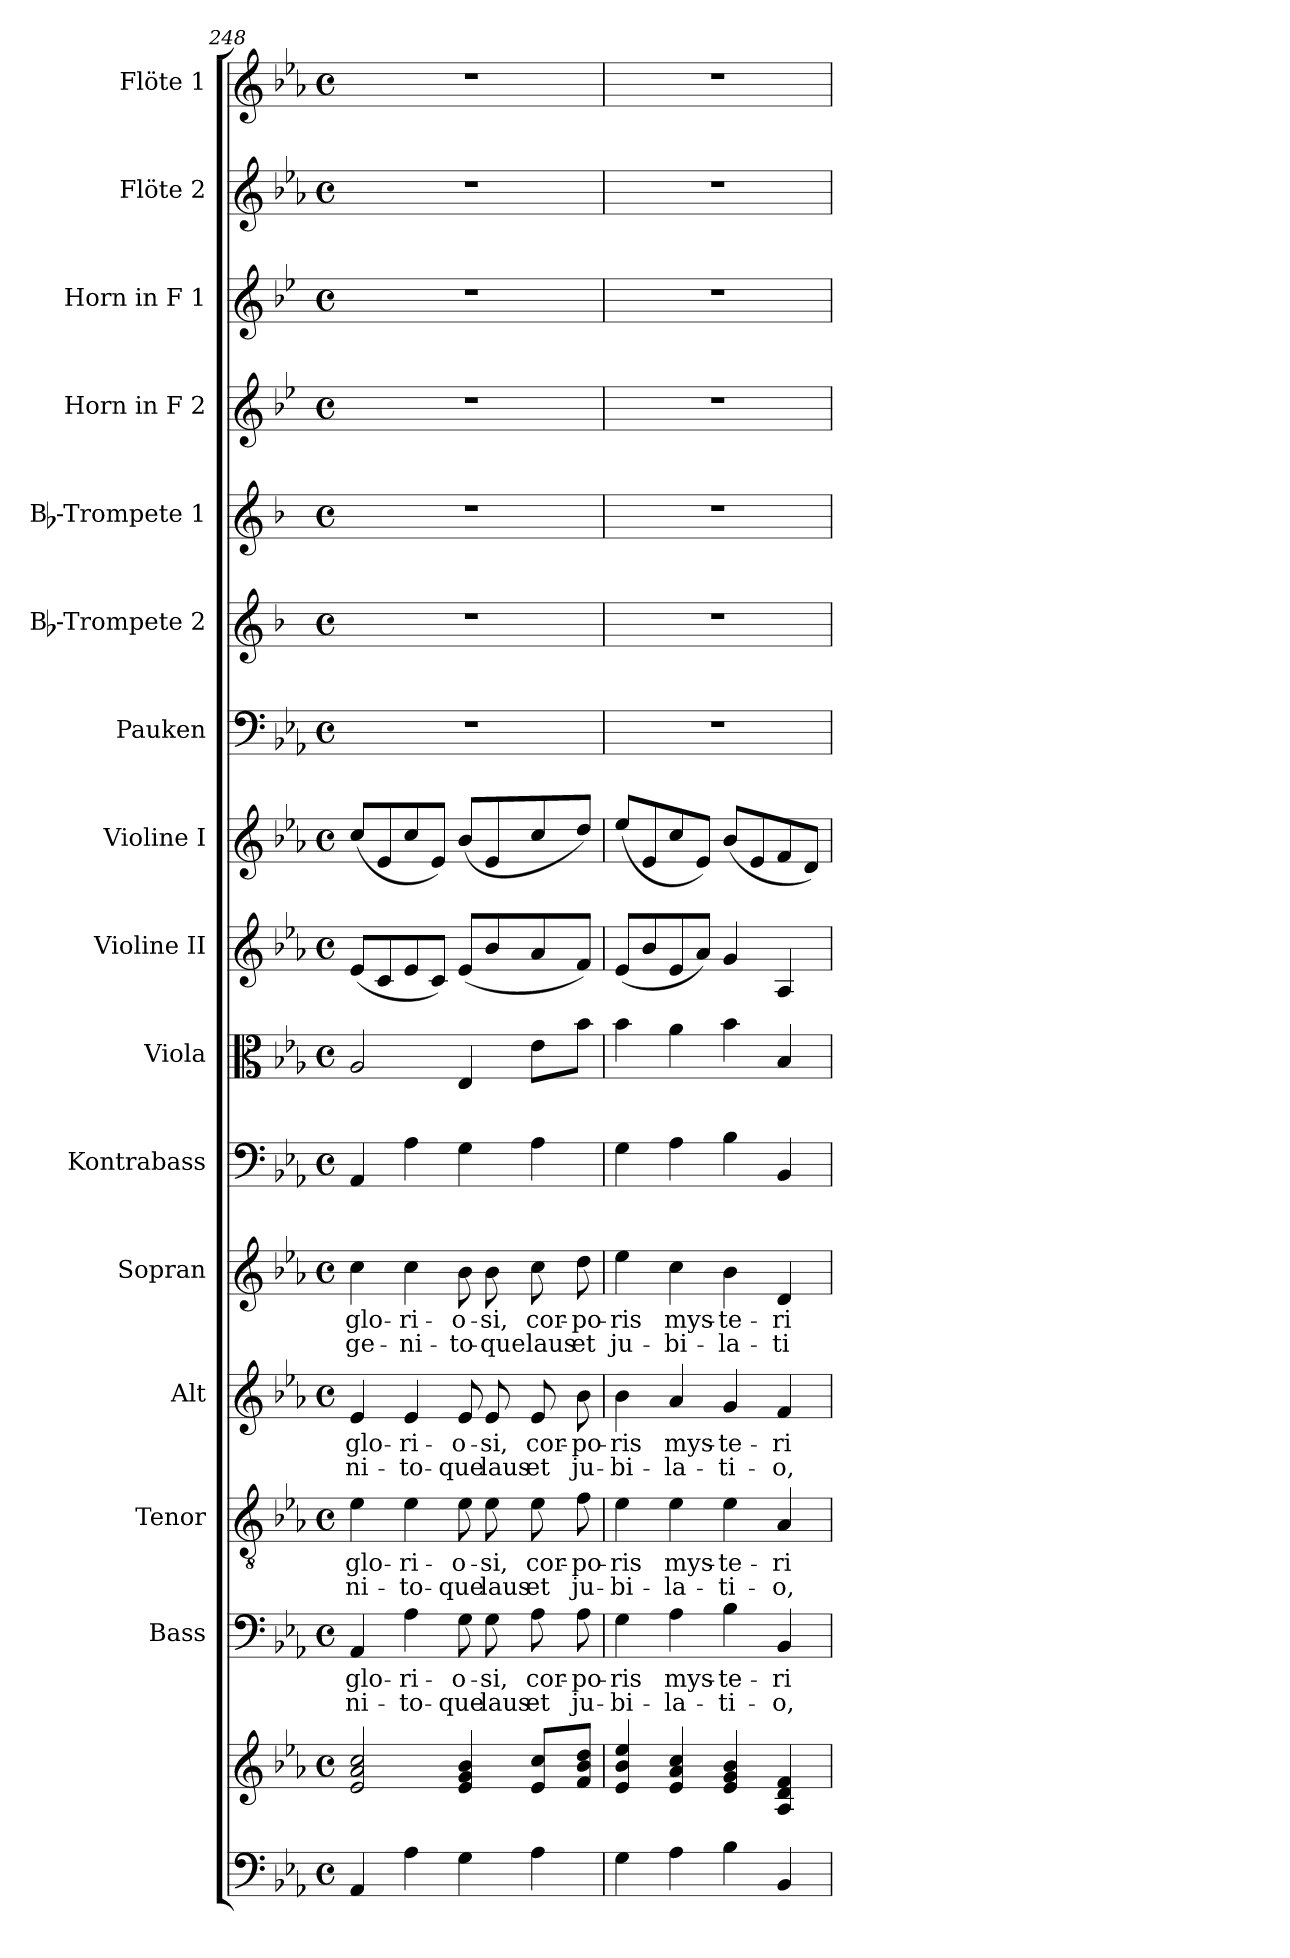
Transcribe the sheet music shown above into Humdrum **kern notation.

**kern	**kern	**kern	**text	**text	**kern	**text	**text	**kern	**text	**text	**kern	**text	**text	**kern	**kern	**kern	**kern	**kern	**kern	**kern	**kern	**kern	**kern	**kern
*part16	*part16	*part15	*part15	*part15	*part14	*part14	*part14	*part13	*part13	*part13	*part12	*part12	*part12	*part11	*part10	*part9	*part8	*part7	*part6	*part5	*part4	*part3	*part2	*part1
*staff17	*staff16	*staff15	*staff15	*staff15	*staff14	*staff14	*staff14	*staff13	*staff13	*staff13	*staff12	*staff12	*staff12	*staff11	*staff10	*staff9	*staff8	*staff7	*staff6	*staff5	*staff4	*staff3	*staff2	*staff1
*	*	*I"Bass	*	*	*I"Tenor	*	*	*I"Alt	*	*	*I"Sopran	*	*	*I"Kontrabass	*I"Viola	*I"Violine II	*I"Violine I	*I"Pauken	*I"Bb-Trompete 2	*I"Bb-Trompete 1	*I"Horn in F 2	*I"Horn in F 1	*I"Flöte 2	*I"Flöte 1
*	*	*I'B.	*	*	*I'T.	*	*	*I'A.	*	*	*I'S.	*	*	*I'Kb.	*I'Vla.	*I'Vl. II	*I'Vl. I	*I'Pk.	*I'Bb Trp. 2	*I'Bb Trp. 1	*	*	*I'Fl. 2	*I'Fl. 1
*clefF4	*clefG2	*clefF4	*	*	*clefGv2	*	*	*clefG2	*	*	*clefG2	*	*	*clefF4	*clefC3	*clefG2	*clefG2	*clefF4	*clefG2	*clefG2	*clefG2	*clefG2	*clefG2	*clefG2
*	*	*	*	*	*	*	*	*	*	*	*	*	*	*ITrd7c12	*	*	*	*	*ITrd1c2	*ITrd1c2	*ITrd4c7	*ITrd4c7	*	*
*k[b-e-a-]	*k[b-e-a-]	*k[b-e-a-]	*	*	*k[b-e-a-]	*	*	*k[b-e-a-]	*	*	*k[b-e-a-]	*	*	*k[b-e-a-]	*k[b-e-a-]	*k[b-e-a-]	*k[b-e-a-]	*k[b-e-a-]	*k[b-e-a-]	*k[b-e-a-]	*k[b-e-a-]	*k[b-e-a-]	*k[b-e-a-]	*k[b-e-a-]
*E-:	*E-:	*E-:	*	*	*E-:	*	*	*E-:	*	*	*E-:	*	*	*E-:	*E-:	*E-:	*E-:	*E-:	*E-:	*E-:	*E-:	*E-:	*E-:	*E-:
*M4/4	*M4/4	*M4/4	*	*	*M4/4	*	*	*M4/4	*	*	*M4/4	*	*	*M4/4	*M4/4	*M4/4	*M4/4	*M4/4	*M4/4	*M4/4	*M4/4	*M4/4	*M4/4	*M4/4
*met(c)	*met(c)	*met(c)	*	*	*met(c)	*	*	*met(c)	*	*	*met(c)	*	*	*met(c)	*met(c)	*met(c)	*met(c)	*met(c)	*met(c)	*met(c)	*met(c)	*met(c)	*met(c)	*met(c)
=248	=248	=248	=248	=248	=248	=248	=248	=248	=248	=248	=248	=248	=248	=248	=248	=248	=248	=248	=248	=248	=248	=248	=248	=248
!	!	!	!LO:LY:b	!LO:LY:b	!	!LO:LY:b	!LO:LY:b	!	!LO:LY:b	!LO:LY:b	!	!LO:LY:b	!LO:LY:b	!	!	!	!	!	!	!	!	!	!	!
4AA-/	2e-/ 2a-/ 2cc/	4AA-/	glo-	-ni-	4e-\	glo-	-ni-	4e-/	glo-	-ni-	4cc\	glo-	ge-	4AAA-/	2A-/	(<8e-/L	(<8cc/L	1r	1r	1r	1r	1r	1r	1r
.	.	.	.	.	.	.	.	.	.	.	.	.	.	.	.	8c/	8e-/	.	.	.	.	.	.	.
!	!	!	!LO:LY:b	!LO:LY:b	!	!LO:LY:b	!LO:LY:b	!	!LO:LY:b	!LO:LY:b	!	!LO:LY:b	!LO:LY:b	!	!	!	!	!	!	!	!	!	!	!
4A-\	.	4A-\	-ri-	-to-	4e-\	-ri-	-to-	4e-/	-ri-	-to-	4cc\	-ri-	-ni-	4AA-\	.	8e-/	8cc/	.	.	.	.	.	.	.
.	.	.	.	.	.	.	.	.	.	.	.	.	.	.	.	8c/J)	8e-/J)	.	.	.	.	.	.	.
!	!	!	!LO:LY:b	!LO:LY:b	!	!LO:LY:b	!LO:LY:b	!	!LO:LY:b	!LO:LY:b	!	!LO:LY:b	!LO:LY:b	!	!	!	!	!	!	!	!	!	!	!
4G\	4e-/ 4g/ 4b-/	8G\	-o-	-que	8e-\	-o-	-que	8e-/	-o-	-que	8b-\	-o-	-to-	4GG\	4E-/	(<8e-/L	(<8b-/L	.	.	.	.	.	.	.
!	!	!	!LO:LY:b	!LO:LY:b	!	!LO:LY:b	!LO:LY:b	!	!LO:LY:b	!LO:LY:b	!	!LO:LY:b	!LO:LY:b	!	!	!	!	!	!	!	!	!	!	!
.	.	8G\	-si,	laus	8e-\	-si,	laus	8e-/	-si,	laus	8b-\	-si,	-que	.	.	8b-/	8e-/	.	.	.	.	.	.	.
!	!	!	!LO:LY:b	!LO:LY:b	!	!LO:LY:b	!LO:LY:b	!	!LO:LY:b	!LO:LY:b	!	!LO:LY:b	!LO:LY:b	!	!	!	!	!	!	!	!	!	!	!
4A-\	8e-/ 8cc/L	8A-\	cor-	et	8e-\	cor-	et	8e-/	cor-	et	8cc\	cor-	laus	4AA-\	8e-\L	8a-/	8cc/	.	.	.	.	.	.	.
!	!	!	!LO:LY:b	!LO:LY:b	!	!LO:LY:b	!LO:LY:b	!	!LO:LY:b	!LO:LY:b	!	!LO:LY:b	!LO:LY:b	!	!	!	!	!	!	!	!	!	!	!
.	8f/ 8b-/ 8dd/J	8A-\	-po-	ju-	8f\	-po-	ju-	8b-\	-po-	ju-	8dd\	-po-	et	.	8b-\J	8f/J)	8dd/J)	.	.	.	.	.	.	.
!!LO:PB:g=z
=249	=249	=249	=249	=249	=249	=249	=249	=249	=249	=249	=249	=249	=249	=249	=249	=249	=249	=249	=249	=249	=249	=249	=249	=249
!	!	!	!LO:LY:b	!LO:LY:b	!	!LO:LY:b	!LO:LY:b	!	!LO:LY:b	!LO:LY:b	!	!LO:LY:b	!LO:LY:b	!	!	!	!	!	!	!	!	!	!	!
4G\	4e-/ 4b-/ 4ee-/	4G\	-ris	-bi-	4e-\	-ris	-bi-	4b-\	-ris	-bi-	4ee-\	-ris	ju-	4GG\	4b-\	(<8e-/L	(<8ee-/L	1r	1r	1r	1r	1r	1r	1r
.	.	.	.	.	.	.	.	.	.	.	.	.	.	.	.	8b-/	8e-/	.	.	.	.	.	.	.
!	!	!	!LO:LY:b	!LO:LY:b	!	!LO:LY:b	!LO:LY:b	!	!LO:LY:b	!LO:LY:b	!	!LO:LY:b	!LO:LY:b	!	!	!	!	!	!	!	!	!	!	!
4A-\	4e-/ 4a-/ 4cc/	4A-\	mys-	-la-	4e-\	mys-	-la-	4a-/	mys-	-la-	4cc\	mys-	-bi-	4AA-\	4a-\	8e-/	8cc/	.	.	.	.	.	.	.
.	.	.	.	.	.	.	.	.	.	.	.	.	.	.	.	8a-/J)	8e-/J)	.	.	.	.	.	.	.
!	!	!	!LO:LY:b	!LO:LY:b	!	!LO:LY:b	!LO:LY:b	!	!LO:LY:b	!LO:LY:b	!	!LO:LY:b	!LO:LY:b	!	!	!	!	!	!	!	!	!	!	!
4B-\	4e-/ 4g/ 4b-/	4B-\	-te-	-ti-	4e-\	-te-	-ti-	4g/	-te-	-ti-	4b-\	-te-	-la-	4BB-\	4b-\	4g/	(<8b-/L	.	.	.	.	.	.	.
.	.	.	.	.	.	.	.	.	.	.	.	.	.	.	.	.	8e-/	.	.	.	.	.	.	.
!	!	!	!LO:LY:b	!LO:LY:b	!	!LO:LY:b	!LO:LY:b	!	!LO:LY:b	!LO:LY:b	!	!LO:LY:b	!LO:LY:b	!	!	!	!	!	!	!	!	!	!	!
4BB-/	4A-/ 4d/ 4f/	4BB-/	-ri-	-o,	4A-/	-ri-	-o,	4f/	-ri-	-o,	4d/	-ri-	-ti-	4BBB-/	4B-/	4A-/	8f/	.	.	.	.	.	.	.
.	.	.	.	.	.	.	.	.	.	.	.	.	.	.	.	.	8d/J)	.	.	.	.	.	.	.
=	=	=	=	=	=	=	=	=	=	=	=	=	=	=	=	=	=	=	=	=	=	=	=	=
*-	*-	*-	*-	*-	*-	*-	*-	*-	*-	*-	*-	*-	*-	*-	*-	*-	*-	*-	*-	*-	*-	*-	*-	*-
